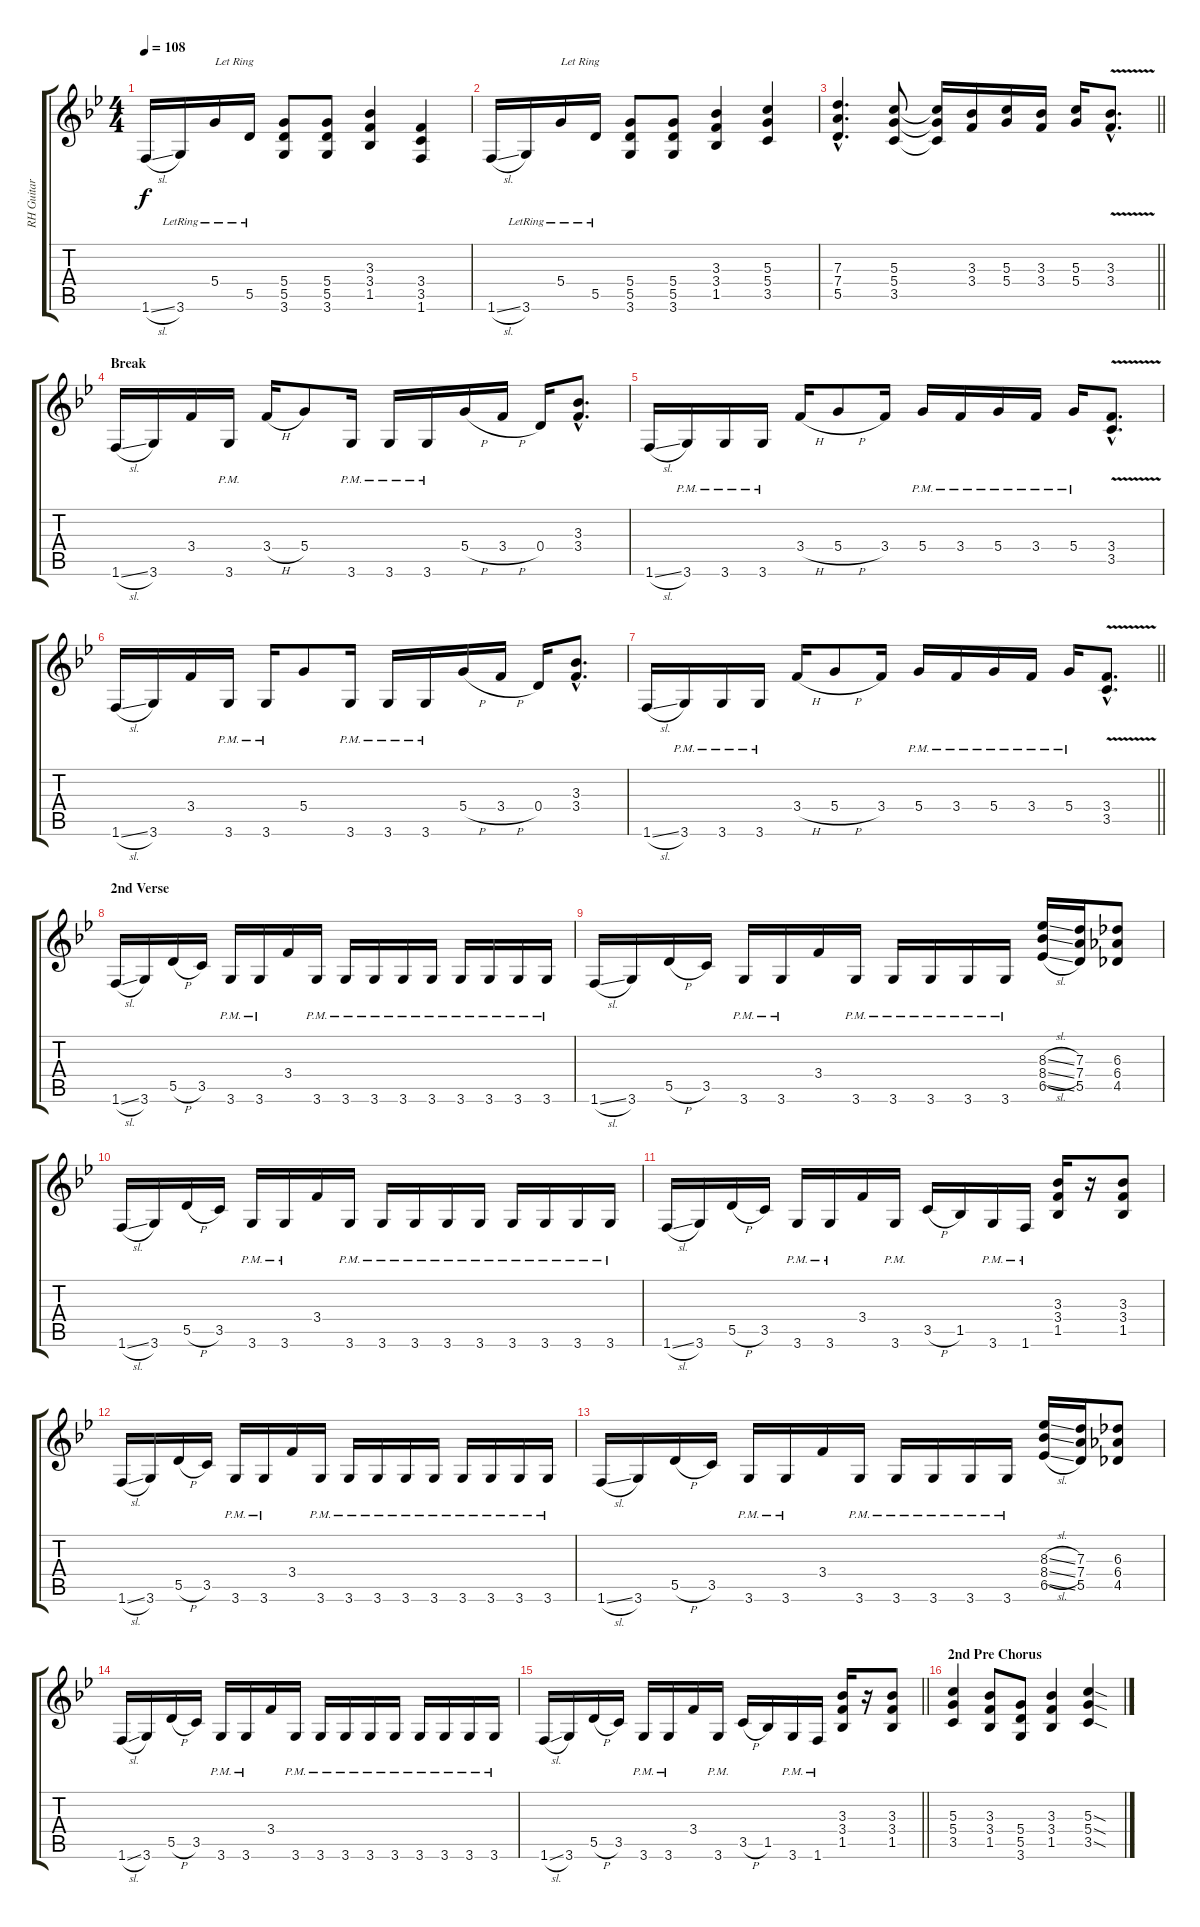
\track ("RH Guitar" "RH Guitar") {instrument distortionguitar}
\staff {score tabs}
\tuning (E4 B3 G3 D3 A2 E2) {hide}
\ts (4 4)
\tempo 108
\clef g2
\ks gminor
1.6{sl}.16{dy f} 3.6{lr}.16 5.4{lr}.16{txt "Let Ring"} 5.5{lr}.16 (5.4 5.5 3.6).8 (5.4 5.5 3.6).8 (3.3 3.4 1.5).4 (3.4 3.5 1.6).4 |
1.6{sl}.16 3.6{lr}.16 5.4{lr}.16{txt "Let Ring"} 5.5{lr}.16 (5.4 5.5 3.6).8 (5.4 5.5 3.6).8 (3.3 3.4 1.5).4 (5.3 5.4 3.5).4 |
\barLineRight lightlight
(7.3{hac} 7.4{hac} 5.5{hac}).4{d} (5.3 5.4 3.5).8 (5.3{t} 5.4{t} 3.5{t}).16 (3.3 3.4).16 (5.3 5.4).16 (3.3 3.4).16 (5.3 5.4).16 (3.3{v hac} 3.4{v hac}).8{d} |
\section ("" "Break")
1.6{sl}.16 3.6.16 3.4.16 3.6{pm}.16 3.4{h}.16 5.4.8 3.6{pm}.16 3.6{pm}.16 3.6{pm}.16 5.4{h}.16 3.4{h}.16 0.4.16 (3.3{hac} 3.4{hac}).8{d} |
1.6{sl}.16 3.6{pm}.16 3.6{pm}.16 3.6{pm}.16 3.4{h}.16 5.4{h}.8 3.4.16 5.4{pm}.16 3.4{pm}.16 5.4{pm}.16 3.4{pm}.16 5.4{pm}.16 (3.4{v hac} 3.5{v hac}).8{d} |
1.6{sl}.16 3.6.16 3.4.16 3.6{pm}.16 3.6{pm}.16 5.4.8 3.6{pm}.16 3.6{pm}.16 3.6{pm}.16 5.4{h}.16 3.4{h}.16 0.4.16 (3.3{hac} 3.4{hac}).8{d} |
\barLineRight lightlight
1.6{sl}.16 3.6{pm}.16 3.6{pm}.16 3.6{pm}.16 3.4{h}.16 5.4{h}.8 3.4.16 5.4{pm}.16 3.4{pm}.16 5.4{pm}.16 3.4{pm}.16 5.4{pm}.16 (3.4{v hac} 3.5{v hac}).8{d} |
\section ("" "2nd Verse")
1.6{sl}.16 3.6.16 5.5{h}.16 3.5.16 3.6{pm}.16 3.6{pm}.16 3.4.16 3.6{pm}.16 3.6{pm}.16 3.6{pm}.16 3.6{pm}.16 3.6{pm}.16 3.6{pm}.16 3.6{pm}.16 3.6{pm}.16 3.6{pm}.16 |
1.6{sl}.16 3.6.16 5.5{h}.16 3.5.16 3.6{pm}.16 3.6{pm}.16 3.4.16 3.6{pm}.16 3.6{pm}.16 3.6{pm}.16 3.6{pm}.16 3.6{pm}.16 (8.3{sl} 8.4{sl} 6.5{sl}).16 (7.3 7.4 5.5).16 (6.3 6.4 4.5).8 |
1.6{sl}.16 3.6.16 5.5{h}.16 3.5.16 3.6{pm}.16 3.6{pm}.16 3.4.16 3.6{pm}.16 3.6{pm}.16 3.6{pm}.16 3.6{pm}.16 3.6{pm}.16 3.6{pm}.16 3.6{pm}.16 3.6{pm}.16 3.6{pm}.16 |
1.6{sl}.16 3.6.16 5.5{h}.16 3.5.16 3.6{pm}.16 3.6{pm}.16 3.4.16 3.6{pm}.16 3.5{h}.16 1.5.16 3.6{pm}.16 1.6{pm}.16 (3.3 3.4 1.5).16 r.16 (3.3 3.4 1.5).8 |
1.6{sl}.16 3.6.16 5.5{h}.16 3.5.16 3.6{pm}.16 3.6{pm}.16 3.4.16 3.6{pm}.16 3.6{pm}.16 3.6{pm}.16 3.6{pm}.16 3.6{pm}.16 3.6{pm}.16 3.6{pm}.16 3.6{pm}.16 3.6{pm}.16 |
1.6{sl}.16 3.6.16 5.5{h}.16 3.5.16 3.6{pm}.16 3.6{pm}.16 3.4.16 3.6{pm}.16 3.6{pm}.16 3.6{pm}.16 3.6{pm}.16 3.6{pm}.16 (8.3{sl} 8.4{sl} 6.5{sl}).16 (7.3 7.4 5.5).16 (6.3 6.4 4.5).8 |
1.6{sl}.16 3.6.16 5.5{h}.16 3.5.16 3.6{pm}.16 3.6{pm}.16 3.4.16 3.6{pm}.16 3.6{pm}.16 3.6{pm}.16 3.6{pm}.16 3.6{pm}.16 3.6{pm}.16 3.6{pm}.16 3.6{pm}.16 3.6{pm}.16 |
\barLineRight lightlight
1.6{sl}.16 3.6.16 5.5{h}.16 3.5.16 3.6{pm}.16 3.6{pm}.16 3.4.16 3.6{pm}.16 3.5{h}.16 1.5.16 3.6{pm}.16 1.6{pm}.16 (3.3 3.4 1.5).16 r.16 (3.3 3.4 1.5).8 |
\section ("" "2nd Pre Chorus")
(5.3 5.4 3.5).4 (3.3 3.4 1.5).8 (5.4 5.5 3.6).8 (3.3 3.4 1.5).4 (5.3{sod} 5.4{sod} 3.5{sod}).4
